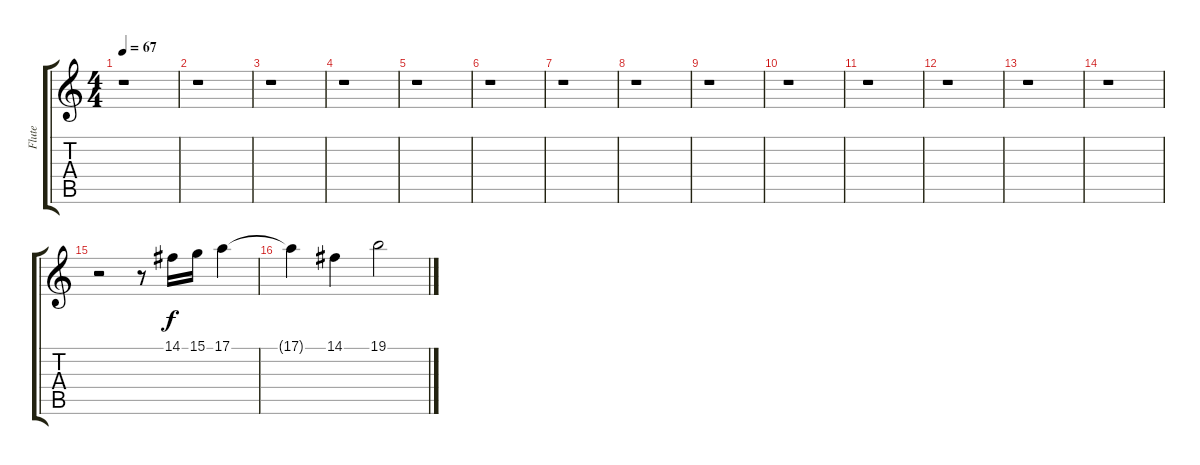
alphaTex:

\track ("Flute" "Flute") {instrument flute}
\staff {score tabs}
\tuning (E4 B3 G3 D3 A2 E2) {hide}
\ts (4 4)
\tempo 67
\clef g2
\ks c
r.1{dy f} |
r.1 |
r.1 |
r.1 |
r.1 |
r.1 |
r.1 |
r.1 |
r.1 |
r.1 |
r.1 |
r.1 |
r.1 |
r.1 |
r.2 r.8 14.1.16 15.1.16 17.1.4 |
17.1{t}.4 14.1.4 19.1.2
